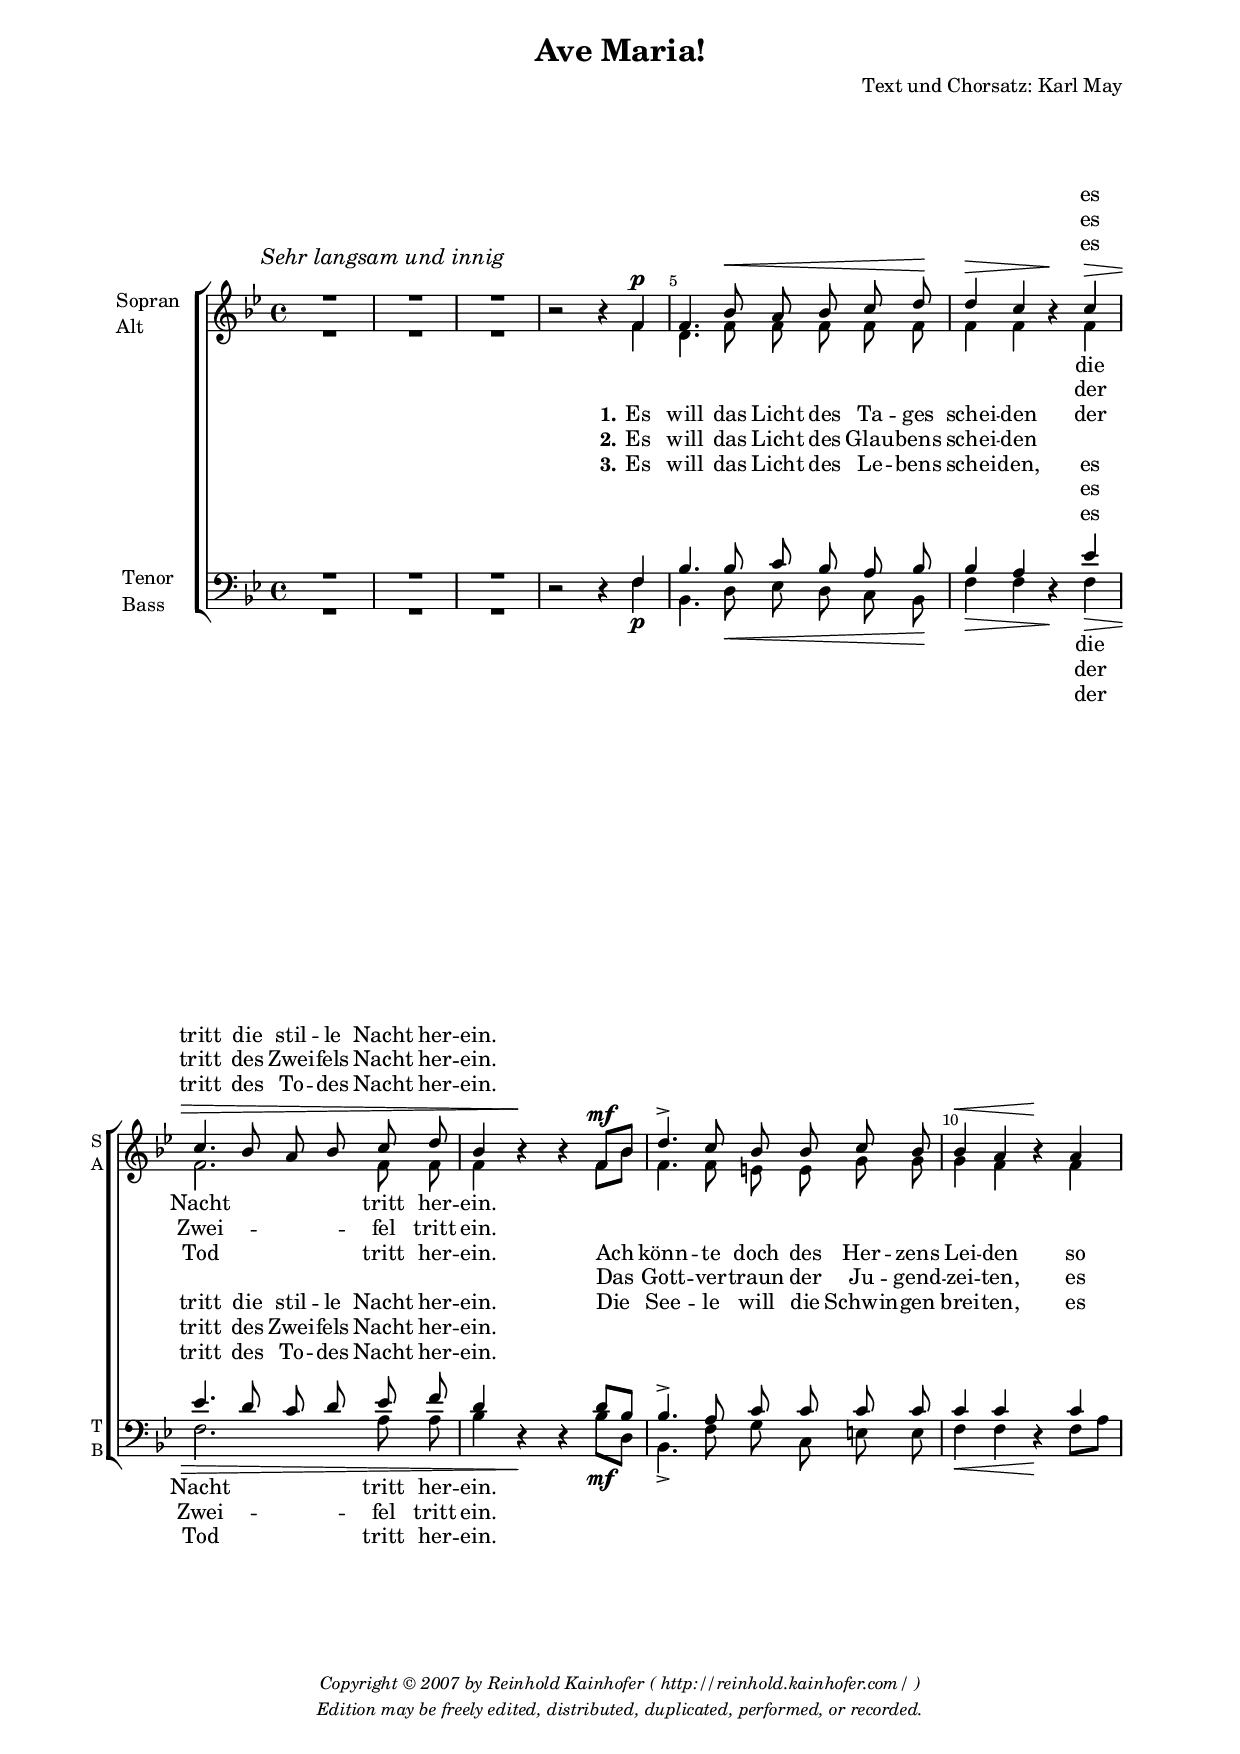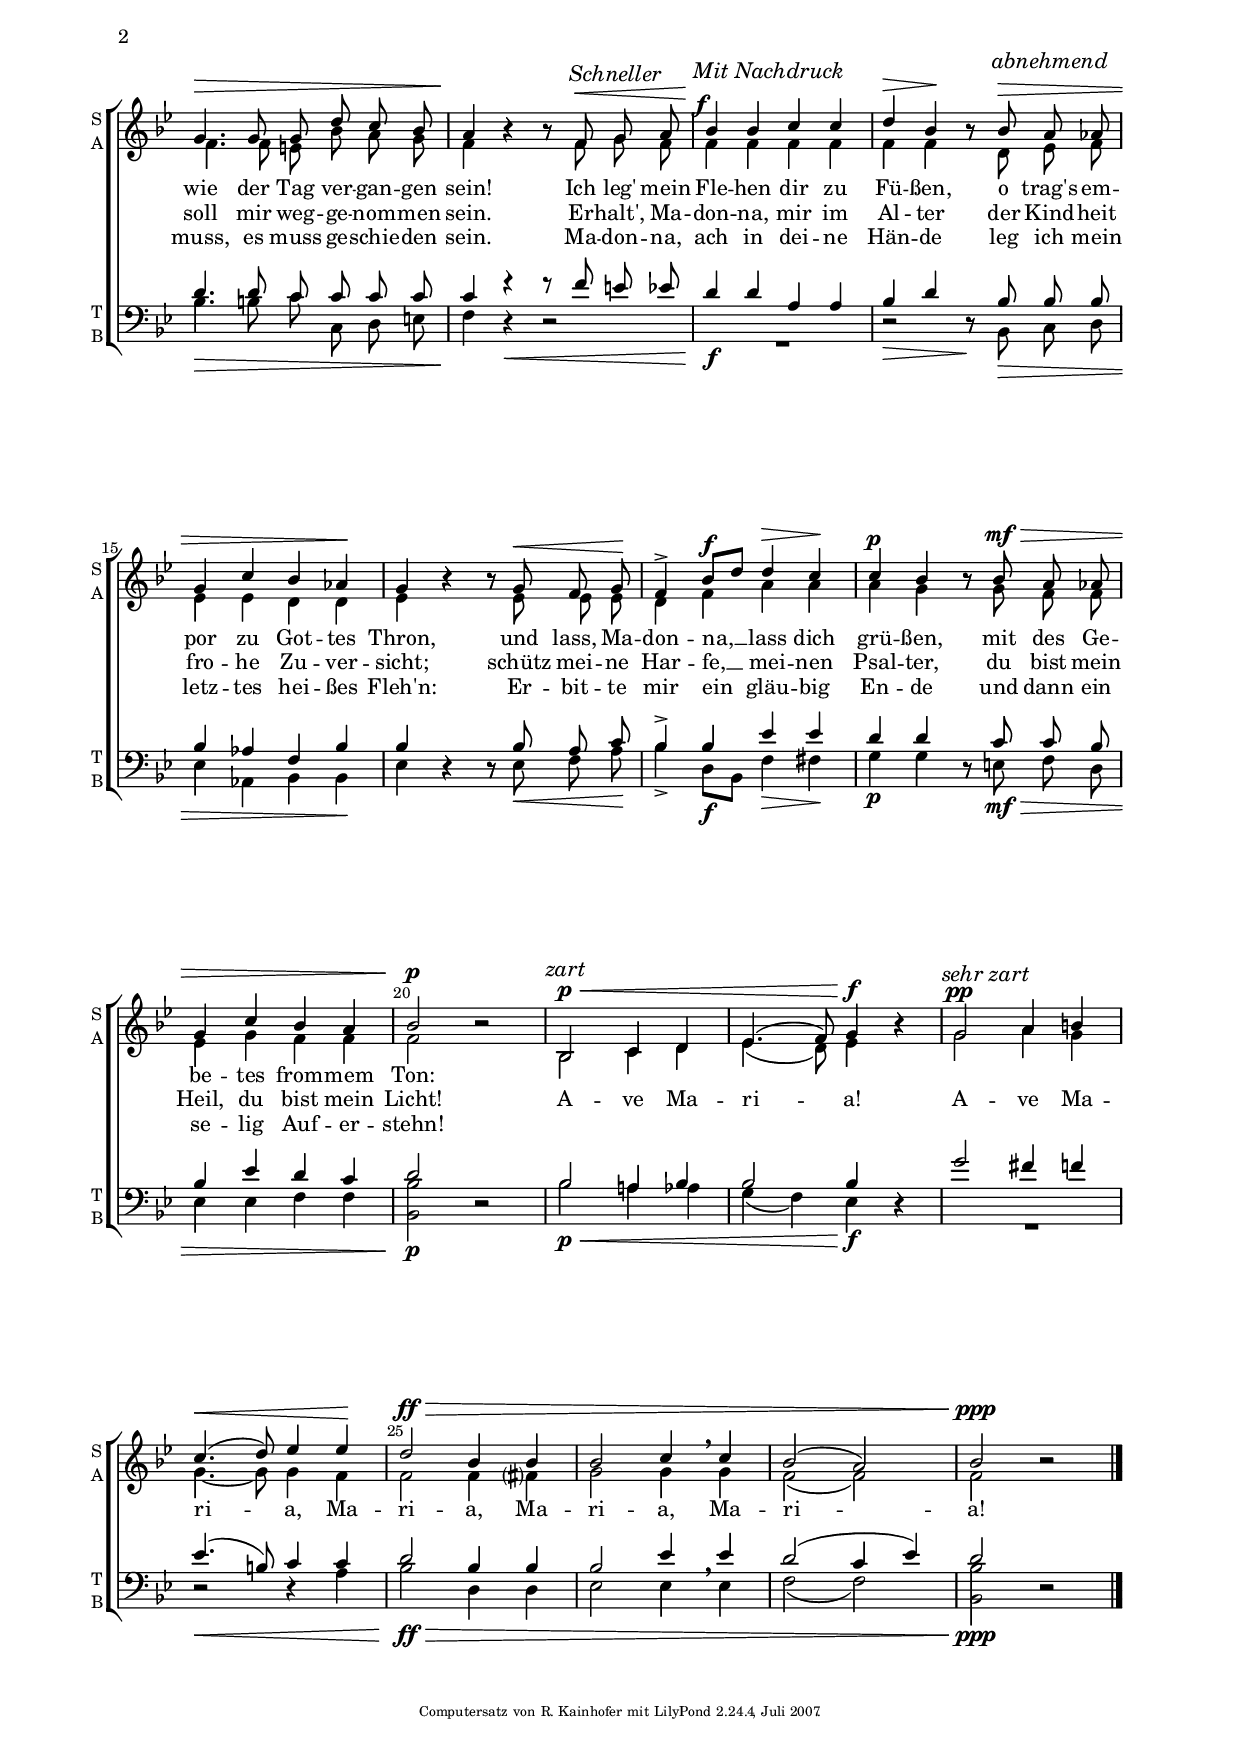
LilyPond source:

%lilypond input for Deck the Hall


\version "2.10.10"
#(set-default-paper-size "a4")
#(set-global-staff-size 17)

\header {
  title = "Ave Maria!"
  composer = "Text und Chorsatz: Karl May"
%   poet = ""
%   meter = "Sehr langsam und innig"

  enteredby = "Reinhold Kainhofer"
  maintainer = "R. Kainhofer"
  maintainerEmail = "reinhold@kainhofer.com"
  copyrightyear = "2007"
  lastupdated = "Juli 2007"
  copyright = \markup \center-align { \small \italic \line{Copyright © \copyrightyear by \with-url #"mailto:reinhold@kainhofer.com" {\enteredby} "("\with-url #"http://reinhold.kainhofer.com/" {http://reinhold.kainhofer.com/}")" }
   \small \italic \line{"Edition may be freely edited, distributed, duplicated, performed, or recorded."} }
   
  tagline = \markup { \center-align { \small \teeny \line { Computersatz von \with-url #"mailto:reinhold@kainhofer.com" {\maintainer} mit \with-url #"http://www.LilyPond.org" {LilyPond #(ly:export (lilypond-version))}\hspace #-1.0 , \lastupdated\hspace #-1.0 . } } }
}

tempoMark = #(define-music-function (parser location padding marktext)
                                    (number? string?)
#{
  \once \override Score . RehearsalMark #'padding = $padding
  \once \override Score . RehearsalMark #'no-spacing-rods = ##t
  \once \override Score . RehearsalMark #'X-extent = #'(0 . 0)
  \mark \markup {  $marktext }
#})

shiftDynamics = #(define-music-function (parser location xshift yshift)
                                        (number? number?)
#{
  \once\override DynamicText #'extra-offset = #(cons $xshift $yshift)
#})

\paper {
	between-system-space = 0.3\cm
	between-system-padding = 0.3\cm
	after-title-space = 0.05\cm
	ragged-bottom = ##f
	ragged-last-bottom = ##f
	left-margin = 2\cm
	line-width = 17\cm
}

\include "deutsch.ly"

ScoreSettings = {%
%	\set Staff.midiInstrument = "acoustic grand"
	\set Score.skipBars = ##t
% left-align all rehearsal marks
	\override Score.RehearsalMark #'self-alignment-X = #-1
	\override Score.RehearsalMark #'padding = #2.8
	\override Score.RehearsalMark #'font-size = #1
	\override Score.RehearsalMark #'font-shape = #'italic
	\override Score.BarNumber  #'break-visibility = #end-of-line-invisible
	\set Score.barNumberVisibility = #(every-nth-bar-number-visible 5)
}

GlobalSettingsLocal = \notemode {
	\autoBeamOff
	\revert Rest #'direction
	\revert MultiMeasureRest #'staff-position
}
GlobalSettings = \notemode
{	
	\key b \major
	\GlobalSettingsLocal
	\time 4/4
}


sopMusic = \relative c' {
  \tempoMark #3.0 #"Sehr langsam und innig"
  R1 | R1 | R1 | r2 r4 f4\p | f4. b8\< a b c d\! | d4\> c r\! 
  \context Voice = "SopSplit" {\voiceOne \dynamicUp \GlobalSettingsLocal c\> |   c4. b8 a b c d | b4 r\! }
    r f8[\mf  b] |  d4.-> c8 b b c b |
  b4\< a r\! a | g4.\> g8 g d' c b | a4\! r r8 \tempoMark #3.5 #"Schneller"
  f\< g a | \tempoMark #3.0 #"Mit Nachdruck"
  \shiftDynamics #-1.2 #-1.4 
  b4\!\f b c c | d\> b\! r8 \tempoMark #5.0 #"abnehmend"
  b8\> a as | g4 c b as\! |
  g r r8 g8\< f g\! | f4-> b8[\f d] d4\> c\! | c\p b r8 b8\mf\> a as |
  g4 c b a | b2\!\p r | \tempoMark #3.5 #"zart"
  b,2\p\< c4 d es4.( f8) g4\f\! r | 
  \tempoMark #3.0 #"sehr zart"
  g2\pp a4 h | c4.(\< d8) es4 es\! | d2\ff\> b4 b | b2 c4 \breathe c | b2( a) | b\!\ppp r \bar"|." 
}

altoMusic = \relative c' {
  R1*3 | r2 r4 f4 | d4. f8 f f f f | f4 f r 
  \context Voice = "AltSplit" {\voiceTwo \dynamicDown \GlobalSettingsLocal f | f2. f8 f | f4 }
   r r f8[  b] |  f4. f8 e e g g |
  g4 f r f | f4. f8 e b' a g | f4 r r8 
  f g f | 
  f4 f f f | f f r8 
  d8 es f | es4 es d d |
  es r r8 es8 es es | d4 f4 a a | a g r8 g8 f f |
  es4 g f f | f2 r | 
  b,2 c4 d es4.( d8) es4 r | 
  g2 a4 g | g4.~ g8 g4 f | f2 f4 fis? | g2 g4 \breathe g | f2( f) | f r \bar"|." 
}

tenorMusic = \relative c {
  R1*3 | r2 r4 f4\p | b4. b8\< c b a b\! | b4\> a r\! 
  \context Voice = "TenSplit" \with { \remove "Dynamic_engraver" } {\voiceOne \GlobalSettingsLocal es'\> | es4. d8 c d es f | d4 r\! }
    r d8[\mf  b] |  b4.-> a8 c c c c |
  c4\< c r\! c | d4.\> d8 c c c c | c4\! f\rest f8\rest f\< e es | 
  d4\!\f d a a | b\> d\! r8 b8\> b b | b4 as f b\! |
  b r r8 b8\< a c\! | b4-> b4\f es4\> es\! | d\p d r8 c8\mf\> c b |
  b4 es d c | d2\!\p r | 
  b2\p\< a!4 b b2 b4\f\! r | 
  g'2 fis4 f | es4.(\< h8) c4 c\! | d2\ff\> b4 b | b2 es4 \breathe es | d2( c4 es) | d2\!\ppp r \bar"|." 
}

bassMusic = \relative c {
  R1*3 | r2 r4 f4\p | b,4. d8\< es d c b\! | f'4\> f r\! 
  \context Voice = "BassSplit" {\voiceTwo\dynamicDown \GlobalSettingsLocal f\> | f2. a8 a | b4 r\! }
   r b8[\mf  d,] |  b4.-> f'8 g c, e e |
  f4\< f r\! f8[ a] | b4.\> h8 c c, d e | f4\! r\< r2 |
  R1\!\f | r2\> r8\! b,8\> c d | es4 as, b b\! |
  es r r8 es8\< f a\! | b4-> d,8[\f b] f'4\> fis\! | g\p g r8 e8\mf\> f d |
  es4 es f f | <b b,>2\!\p r | 
  b2\p\< a4 as | g4( f) es4\f\! r | 
  R1 | r2\< r4 a | b2\ff\> d,4 d | es2 es4 \breathe es | f2( f) | <b b,>\!\ppp r \bar"|." 
}

VerseI = \lyricmode
{	
  \set stanza = "1."
  Es will das Licht des Ta -- ges schei -- den
  % skip split text
  Ach könn -- te doch des Her -- zens Lei -- den so wie der Tag ver -- gan -- gen sein!
  Ich leg' mein Fle -- hen dir zu Fü -- ßen, o trag's em -- por zu Got -- tes Thron, und lass, Ma -- don -- na, __ lass dich grü -- ßen, mit des Ge -- be -- tes from -- mem Ton: 
}
VerseII = \lyricmode
{	
  \set stanza = "2."
  Es will das Licht des Glau -- bens schei -- den
  % skip split text
  Das Gott -- ver -- traun der Ju -- gend -- zei -- ten, 
  es soll mir weg -- ge -- nom -- men sein. 
  Er -- halt', Ma -- don -- na, mir im Al -- ter der Kind -- heit fro -- he Zu -- ver -- sicht; 
  schütz mei -- ne Har -- fe, __ mei -- nen Psal -- ter, du bist mein Heil, du bist mein Licht!
  
  %Refrain
  A -- ve Ma -- ri -- a! A -- ve Ma -- ri -- a, Ma -- ri -- a, Ma -- ri -- a, Ma -- ri -- a!
}
VerseIII = \lyricmode
{	
  \set stanza = "3."
  Es will das Licht des Le -- bens schei -- den, 
  % skip split text
  Die See -- le will die Schwin -- gen brei -- ten, 
  es muss, es muss ge -- schie -- den sein. 
  Ma -- don -- na, ach in dei -- ne Hän -- de leg ich mein letz -- tes hei -- ßes Fleh'n:
  Er -- bit -- te mir ein gläu -- big En -- de und dann ein se -- lig Auf -- er -- stehn!
}

VerseIS = \lyricmode { es tritt die stil -- le Nacht her -- ein. }
VerseIIS = \lyricmode { es tritt des Zwei -- fels Nacht her -- ein. }
VerseIIIS = \lyricmode { es tritt des To -- des Nacht her -- ein. }

VerseIA = \lyricmode { die Nacht tritt her -- ein. }
VerseIIA = \lyricmode { der Zwei -- fel tritt ein. }
VerseIIIA = \lyricmode { der Tod tritt her -- ein. }

VerseIT = \lyricmode { es tritt die stil -- le Nacht her -- ein. }
VerseIIT = \lyricmode { es tritt des Zwei -- fels Nacht her -- ein. }
VerseIIIT = \lyricmode { es tritt des To -- des Nacht her -- ein. }

VerseIB = \lyricmode { die Nacht tritt her -- ein. }
VerseIIB = \lyricmode { der Zwei -- fel tritt ein. }
VerseIIIB = \lyricmode { der Tod tritt her -- ein. }

\score {
	\context ChoirStaff <<
		\ScoreSettings
		\new Lyrics = sopI { s1 }
		\new Lyrics = sopII { s1 }
		\new Lyrics = sopIII { s1 }
		\context Staff = women <<
			\dynamicUp
			\context Voice = sopranos { \voiceOne << \GlobalSettings \dynamicUp\sopMusic >> }
			\context Voice = altos { \voiceTwo << \GlobalSettings \dynamicUp\altoMusic >> }
			\set Staff.instrumentName = \markup { \column { "Sopran" \line {"Alt"} } }
			\set Staff.shortInstrumentName = \markup { \smaller \column  { "S" \line {"A"} } }
		>>

		\new Lyrics = altI { s1 }
		\new Lyrics = altII { s1 }
		\context Lyrics = verseIA \lyricsto sopranos \VerseI
		\context Lyrics = verseIIA \lyricsto sopranos \VerseII
		\context Lyrics = verseIIIA \lyricsto sopranos \VerseIII
		\new Lyrics = tenII { s1 }
		\new Lyrics = tenIII { s1 }

		\context Staff = men <<
			\clef bass
			\dynamicDown
			\context Voice = tenors \with { \remove "Dynamic_engraver" } { \voiceOne <<\GlobalSettings \dynamicNeutral\tenorMusic >> }
			\context Voice = basses { \voiceTwo <<\GlobalSettings \dynamicDown\bassMusic >> }
			\set Staff.instrumentName = \markup { \column { "Tenor" \line {"Bass"} } }
			\set Staff.shortInstrumentName = \markup { \smaller \column  { "T" \line {"B"} } }
		>>
		\new Lyrics = bassI { s1 }
		\new Lyrics = bassII { s1 }
		\new Lyrics = bassIII { s1 }


		\context Lyrics = sopI   \lyricsto "SopSplit" \VerseIS
		\context Lyrics = sopII  \lyricsto "SopSplit" \VerseIIS
		\context Lyrics = sopIII \lyricsto "SopSplit" \VerseIIIS

		\context Lyrics = altI   \lyricsto "AltSplit" \VerseIA
		\context Lyrics = altII  \lyricsto "AltSplit" \VerseIIA
		\context Lyrics = verseIA \lyricsto "AltSplit" \VerseIIIA

		\context Lyrics = verseIIIA   \lyricsto "TenSplit" \VerseIT
		\context Lyrics = tenII  \lyricsto "TenSplit" \VerseIIT
		\context Lyrics = tenIII \lyricsto "TenSplit" \VerseIIIT

		\context Lyrics = bassI   \lyricsto "BassSplit" \VerseIB
		\context Lyrics = bassII  \lyricsto "BassSplit" \VerseIIB
		\context Lyrics = bassIII \lyricsto "BassSplit" \VerseIIIB
	>>


	\layout {
		\context { \Lyrics
			\override VerticalAxisGroup #'minimum-Y-extent = #'(-1 . 1)
		}
    \context { \Score
      % Force multi-measure rests to be written as one span
      \override MultiMeasureRest #'expand-limit = #1
      skipBars = ##t
      \override SeparationItem #'padding = #2.75
    }
  	\context { \Staff
	 		\override VerticalAxisGroup #'minimum-Y-extent = #'(-0 . 0)
		}
	}
}
